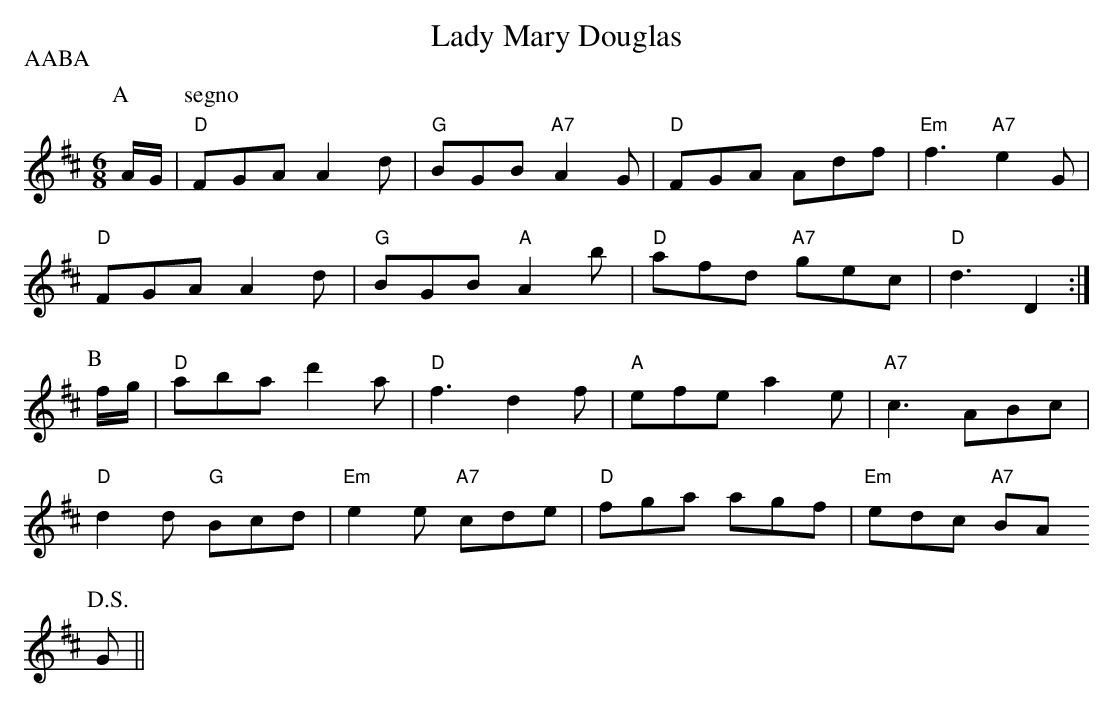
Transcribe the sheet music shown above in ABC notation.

X:1
T:Lady Mary Douglas
P:AABA
M:6/8
K:D
P:A
A/2G/2|\
P:segno
"D"FGA A2d|"G"BGB "A7"A2G|"D"FGA Adf|"Em"f3 "A7"e2G|
"D"FGA A2d|"G"BGB "A"A2b|"D"afd "A7"gec|"D"d3 D2:|
P:B
f/2g/2|"D"aba d'2a|"D"f3 d2f|"A"efe a2e|"A7"c3 ABc|
"D"d2d "G"Bcd|"Em"e2e "A7"cde|"D"fga agf|"Em"edc "A7"BA
P:D.S.
G||
